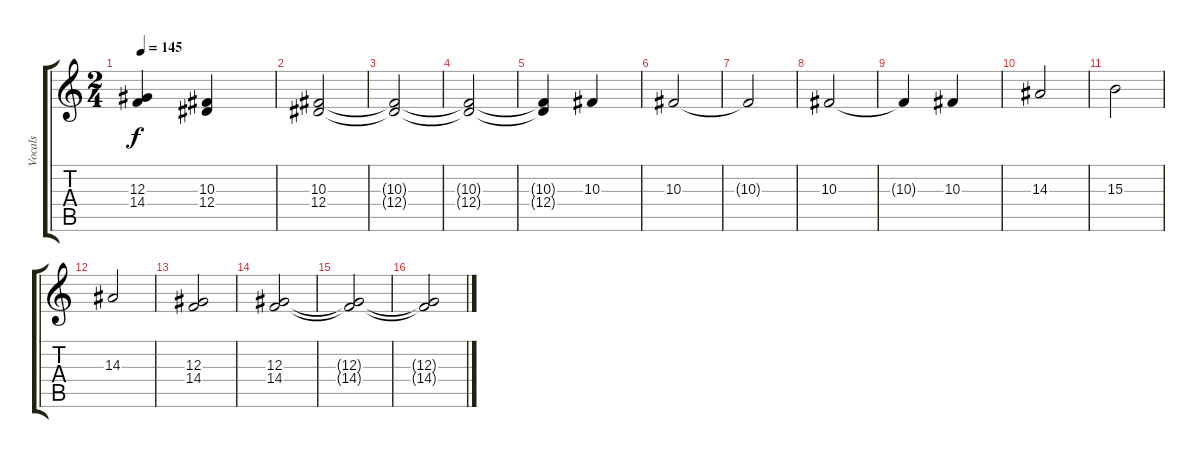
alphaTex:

\track ("Vocals" "Vocals") {instrument pad7halo}
\staff {score tabs}
\tuning (F4 C4 Ab3 Eb3 Bb2 Eb2) {hide}
\ts (2 4)
\tempo 145
\clef g2
\ks c
(12.3{t} 14.4{t}).4{dy f} (10.3 12.4).4 |
(10.3 12.4).2 |
(10.3{t} 12.4{t}).2 |
(10.3{t} 12.4{t}).2 |
(10.3{t} 12.4{t}).4 10.3.4 |
10.3.2 |
10.3{t}.2 |
10.3.2 |
10.3{t}.4 10.3.4 |
14.3.2 |
15.3.2 |
14.3.2 |
(12.3 14.4).2 |
(12.3 14.4).2 |
(12.3{t} 14.4{t}).2 |
(12.3{t} 14.4{t}).2
